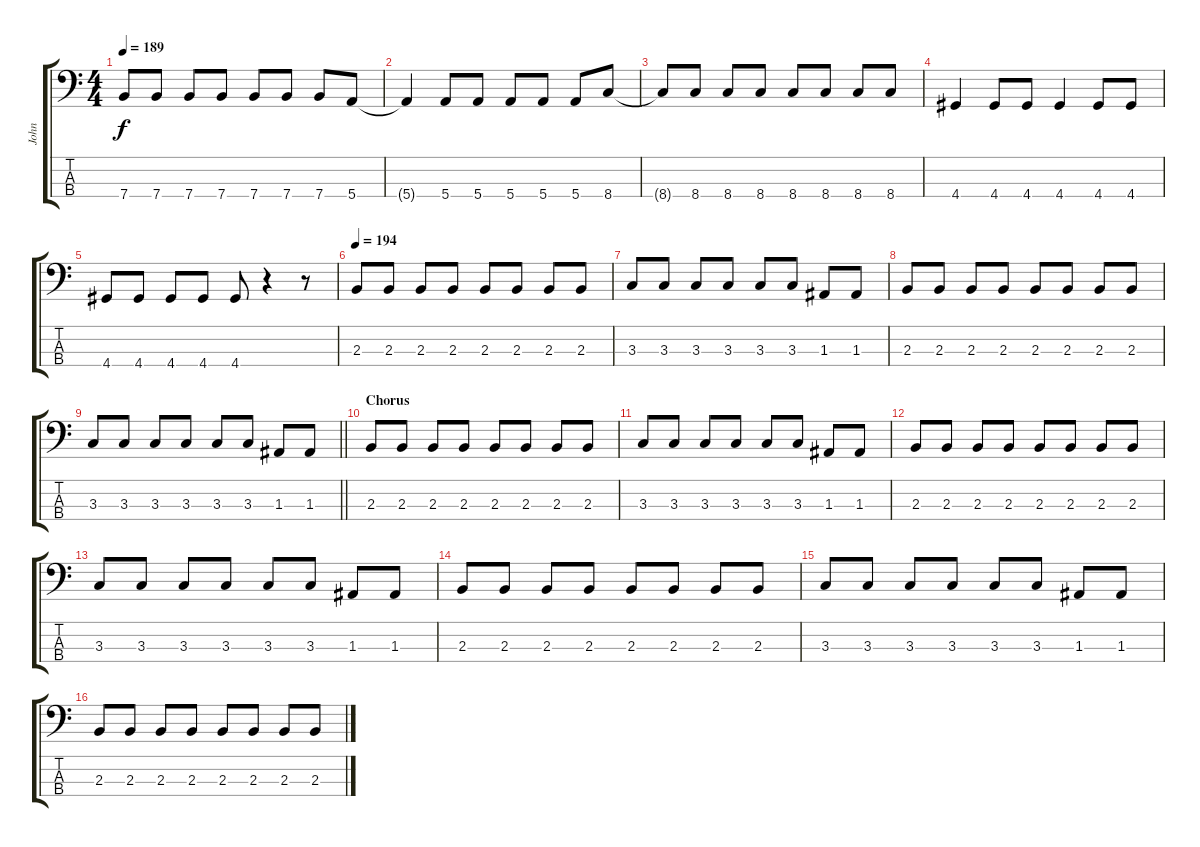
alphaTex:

\track ("John" "John") {instrument electricbassfinger}
\staff {score tabs}
\tuning (G2 D2 A1 E1) {hide}
\ts (4 4)
\tempo 189
\clef f4
\ks c
7.4{t}.8{dy f} 7.4.8 7.4.8 7.4.8 7.4.8 7.4.8 7.4.8 5.4.8 |
5.4{t}.4 5.4.8 5.4.8 5.4.8 5.4.8 5.4.8 8.4.8 |
8.4{t}.8 8.4.8 8.4.8 8.4.8 8.4.8 8.4.8 8.4.8 8.4.8 |
4.4.4 4.4.8 4.4.8 4.4.4 4.4.8 4.4.8 |
4.4.8 4.4.8 4.4.8 4.4.8 4.4.8 r.4 r.8 |
\tempo 194
2.3.8 2.3.8 2.3.8 2.3.8 2.3.8 2.3.8 2.3.8 2.3.8 |
3.3.8 3.3.8 3.3.8 3.3.8 3.3.8 3.3.8 1.3.8 1.3.8 |
2.3.8 2.3.8 2.3.8 2.3.8 2.3.8 2.3.8 2.3.8 2.3.8 |
\barLineRight lightlight
3.3.8 3.3.8 3.3.8 3.3.8 3.3.8 3.3.8 1.3.8 1.3.8 |
\section ("" "Chorus")
2.3.8 2.3.8 2.3.8 2.3.8 2.3.8 2.3.8 2.3.8 2.3.8 |
3.3.8 3.3.8 3.3.8 3.3.8 3.3.8 3.3.8 1.3.8 1.3.8 |
2.3.8 2.3.8 2.3.8 2.3.8 2.3.8 2.3.8 2.3.8 2.3.8 |
3.3.8 3.3.8 3.3.8 3.3.8 3.3.8 3.3.8 1.3.8 1.3.8 |
2.3.8 2.3.8 2.3.8 2.3.8 2.3.8 2.3.8 2.3.8 2.3.8 |
3.3.8 3.3.8 3.3.8 3.3.8 3.3.8 3.3.8 1.3.8 1.3.8 |
2.3.8 2.3.8 2.3.8 2.3.8 2.3.8 2.3.8 2.3.8 2.3.8
